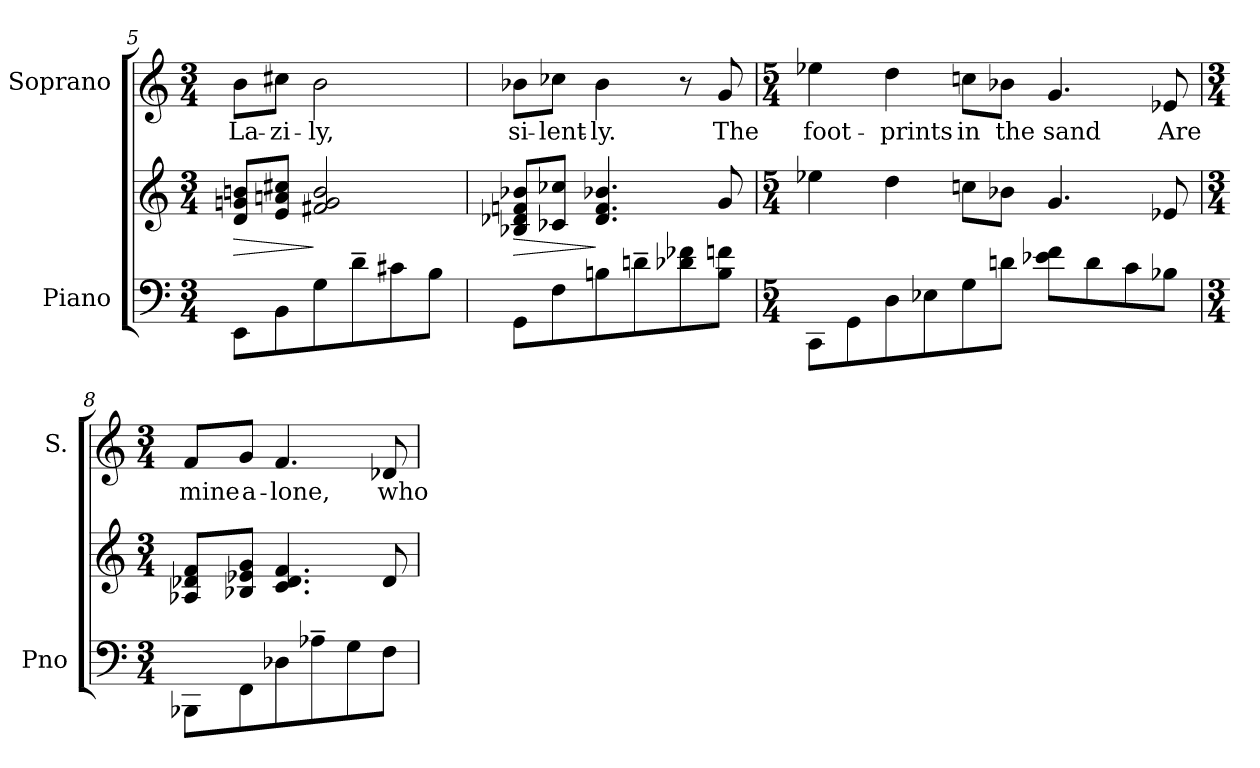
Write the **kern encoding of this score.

**kern	**kern	**dynam	**kern	**text
*part2	*part2	*part2	*part1	*part1
*staff3	*staff2	*staff2/3	*staff1	*staff1
*I"Piano	*	*	*I"Soprano	*
*I'Pno	*	*	*I'S.	*
!!LO:LB:g=z
*clefF4	*clefG2	*	*clefG2	*
*k[]	*k[]	*	*k[]	*
*M3/4	*M3/4	*	*M3/4	*
=5	=5	=5	=5	=5
!	!	!LO:HP:b	!	!
!	!	!	!	!LO:LY:b
8EE\L	8bn/ 8gn/ 8d/L	>	8b\L	La-
!	!	!	!	!LO:LY:b
8BB\	8cc#X/ 8an/ 8e/J	.	8cc#X\J	-zi-
!	!	!	!	!LO:LY:b
8G\	2b/ 2g/ 2f#X/	]	2b\	-ly,
8d~>\	.	.	.	.
8c#X\	.	.	.	.
8B\J	.	.	.	.
=6	=6	=6	=6	=6
!	!	!LO:HP:b	!	!
!	!	!	!	!LO:LY:b
8GG\L	8b-X/ 8fn/ 8d-X/ 8B-X/L	>	8b-X\L	si-
!	!	!	!	!LO:LY:b
8F\	8cc-X/ 8c-X/J	.	8cc-X\J	-lent-
!	!	!	!	!LO:LY:b
8Bn\	4.b-X/ 4.f/ 4.d-/	]	4b-\	-ly.
8dn~>\	.	.	.	.
8f-X\ 8d-X\	.	.	8r	.
!	!	!	!	!LO:LY:b
8fn\ 8B\J	8g/	.	8g/	The
=7	=7	=7	=7	=7
*M5/4	*M5/4	*	*M5/4	*
!	!	!	!	!LO:LY:b
8CC\L	4ee-X\	.	4ee-X\	foot-
8GG\	.	.	.	.
!	!	!	!	!LO:LY:b
8D\	4dd\	.	4dd\	-prints
8E-X\	.	.	.	.
!	!	!	!	!LO:LY:b
8G\	8ccn\L	.	8ccn\L	in
!	!	!	!	!LO:LY:b
8dn\J	8b-X\J	.	8b-X\J	the
!	!	!	!	!LO:LY:b
8f\ 8e-X\L	4.g/	.	4.g/	sand
8d\	.	.	.	.
8c\	.	.	.	.
!	!	!	!	!LO:LY:b
8B-X\J	8e-X/	.	8e-X/	Are
!!LO:PB:g=z
=8	=8	=8	=8	=8
*M3/4	*M3/4	*	*M3/4	*
!	!	!	!	!LO:LY:b
8BBB-X\L	8f/ 8d-X/ 8A-X/L	.	8f/L	mine
!	!	!	!	!LO:LY:b
8FF\	8g/ 8e-X/ 8B-X/J	.	8g/J	a-
!	!	!	!	!LO:LY:b
8D-X\	4.f/ 4.d-/ 4.c/	.	4.f/	-lone,
8A-X~>\	.	.	.	.
8G\	.	.	.	.
!	!	!	!	!LO:LY:b
8F\J	8d-/	.	8d-X/	who
=	=	=	=	=
*-	*-	*-	*-	*-
